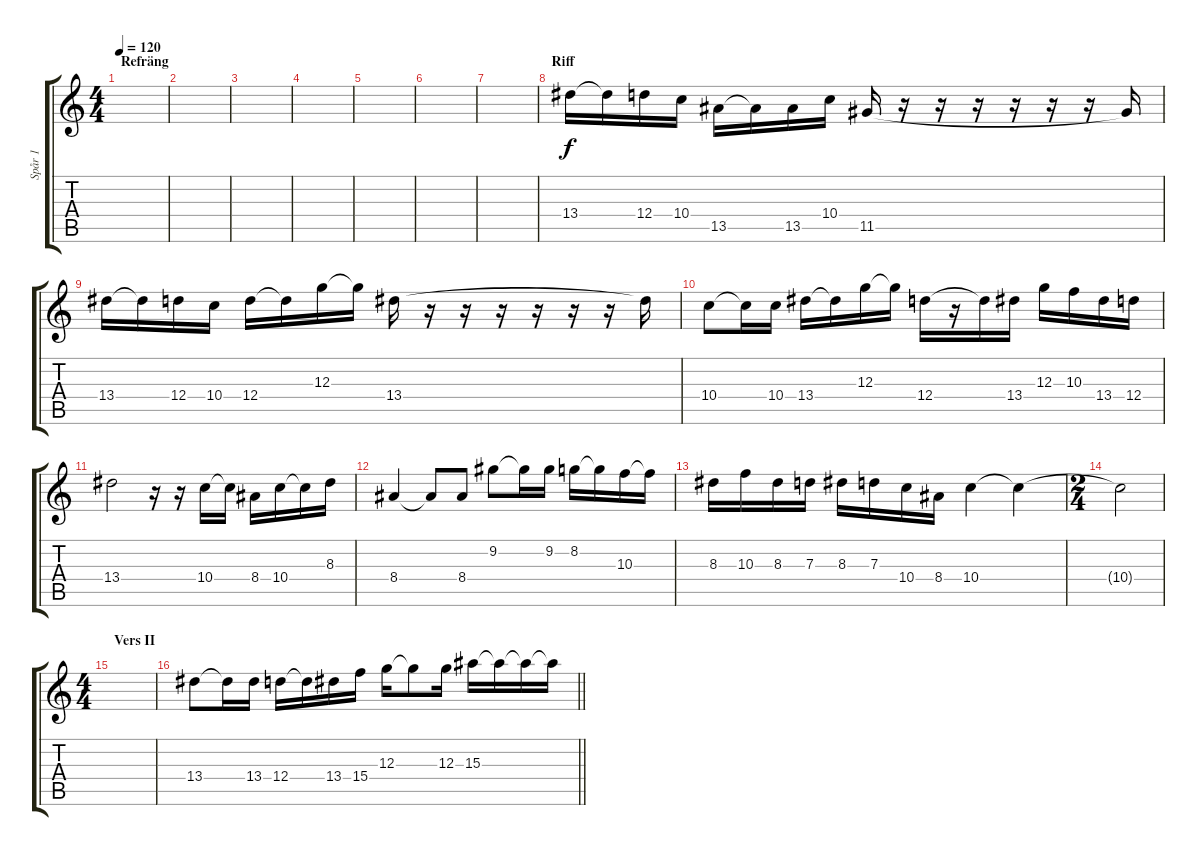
\track ("Spår 1" "Spår 1") {instrument overdrivenguitar}
\staff {score tabs}
\tuning (E4 B3 G3 D3 A2 E2) {hide}
\ts (4 4)
\section ("" "Refräng")
\tempo 120
\clef g2
\ks c
|
|
|
|
|
|
|
\section ("" "Riff")
13.4.16{volume 12} 13.4{t}.16 12.4.16 10.4.16 13.5.16 13.5{t}.16 13.5.16 10.4.16 11.5.16 r.16 r.16 r.16 r.16 r.16 r.16 11.5{t}.16 |
13.4.16 13.4{t}.16 12.4.16 10.4.16 12.4.16 12.4{t}.16 12.3.16 12.3{t}.16 13.4.16 r.16 r.16 r.16 r.16 r.16 r.16 13.4{t}.16 |
10.4.8 10.4{t}.16 10.4.16 13.4.16 13.4{t}.16 12.3.16 12.3{t}.16 12.4.16 r.16 12.4{t}.16 13.4.16 12.3.16 10.3.16 13.4.16 12.4.16 |
13.4.2 r.16 r.16 10.4.16 10.4{t}.16 8.4.16 10.4.16 10.4{t}.16 8.3.16 |
8.4.4 8.4{t}.8 8.4.8 9.2.8 9.2{t}.16 9.2.16 8.2.16 8.2{t}.16 10.3.16 10.3{t}.16 |
8.3.16 10.3.16 8.3.16 7.3.16 8.3.16 7.3.16 10.4.16 8.4.16 10.4.4 10.4{t}.4 |
\ts (2 4)
10.4{t}.2 |
\ts (4 4)
\section ("" "Vers II")
|
\barLineRight lightlight
13.4.8{volume 14} 13.4{t}.16 13.4.16 12.4.16 12.4{t}.16 13.4.16 15.4.16 12.3.16 12.3{t}.8 12.3.16 15.3.16 15.3{t}.16 15.3{t}.16 15.3{t}.16
